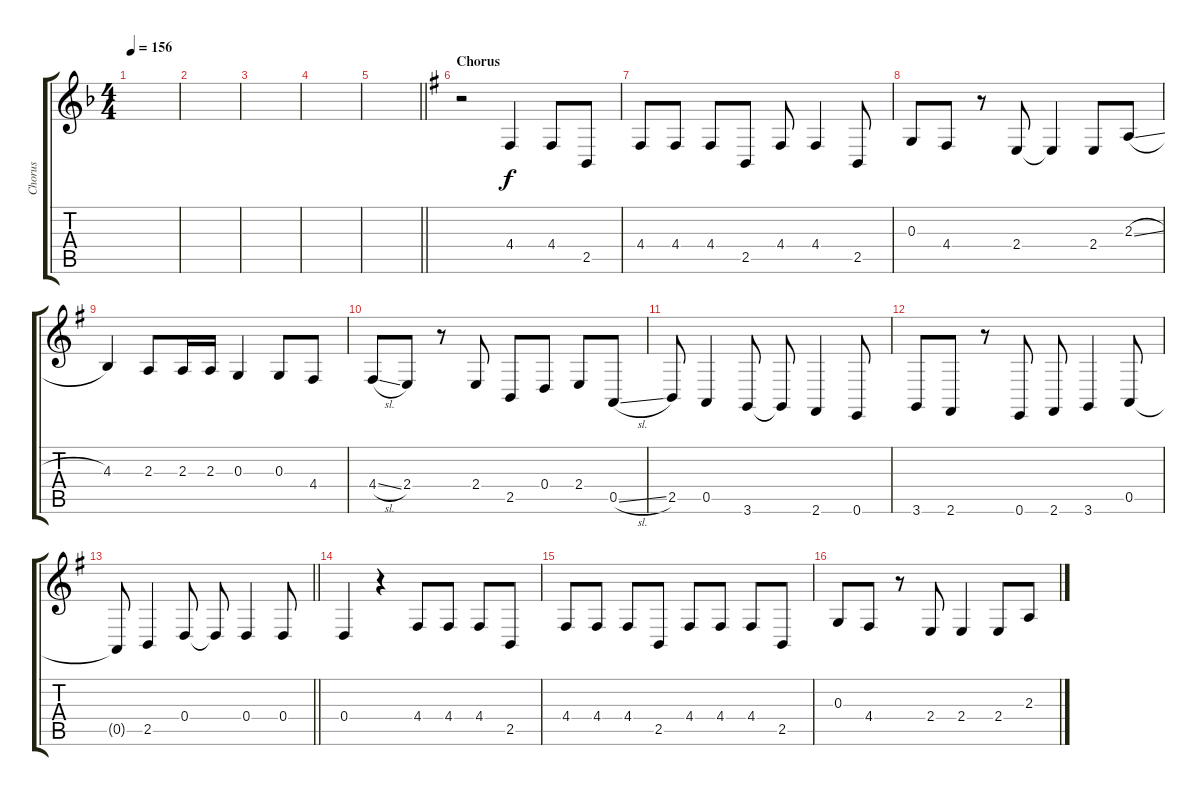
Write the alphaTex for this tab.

\track ("Chorus" "Chorus") {mute instrument tenorsax}
\staff {score tabs}
\tuning (E4 B3 G3 D3 A2 E2) {hide}
\ts (4 4)
\tempo 156
\clef g2
\ks f
|
|
|
|
\barLineRight lightlight
|
\section ("" "Chorus")
\ks g
r.2 4.4.4 4.4.8 2.5.8 |
4.4.8 4.4.8 4.4.8 2.5.8 4.4.8 4.4.4 2.5.8 |
0.3.8 4.4.8 r.8 2.4.8 2.4{t}.4 2.4.8 2.3{sl}.8 |
4.3.4 2.3.8 2.3.16 2.3.16 0.3.4 0.3.8 4.4.8 |
4.4{sl}.8 2.4.8 r.8 2.4.8 2.5.8 0.4.8 2.4.8 0.5{sl}.8 |
2.5.8 0.5.4 3.6.8 3.6{t}.8 2.6.4 0.6.8 |
3.6.8 2.6.8 r.8 0.6.8 2.6.8 3.6.4 0.5.8 |
\barLineRight lightlight
0.5{t}.8 2.5.4 0.4.8 0.4{t}.8 0.4.4 0.4.8 |
0.4.4 r.4 4.4.8 4.4.8 4.4.8 2.5.8 |
4.4.8 4.4.8 4.4.8 2.5.8 4.4.8 4.4.8 4.4.8 2.5.8 |
0.3.8 4.4.8 r.8 2.4.8 2.4.4 2.4.8 2.3{sl}.8
